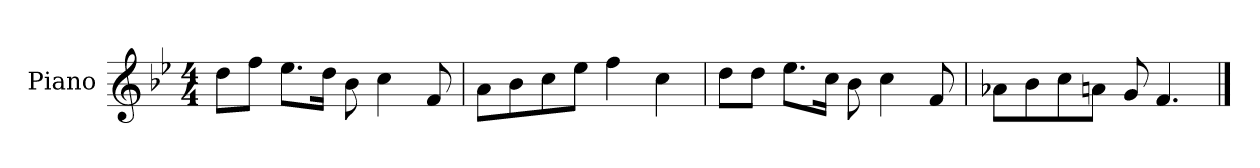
**kern
*part1
*staff1
*I"Piano
*I'P-no
*clefG2
*k[b-e-]
*M4/4
*MM90
=1
8dd\L
8ff\J
8.ee-\L
16dd\Jk
8b-\
4cc\
8f/
=2
8a\L
8b-\
8cc\
8ee-\J
4ff\
4cc\
=3
8dd\L
8dd\J
8.ee-\L
16cc\Jk
8b-\
4cc\
8f/
=4
8a-X\L
8b-\
8cc\
8an\J
8g/
4.f/
==
*-
